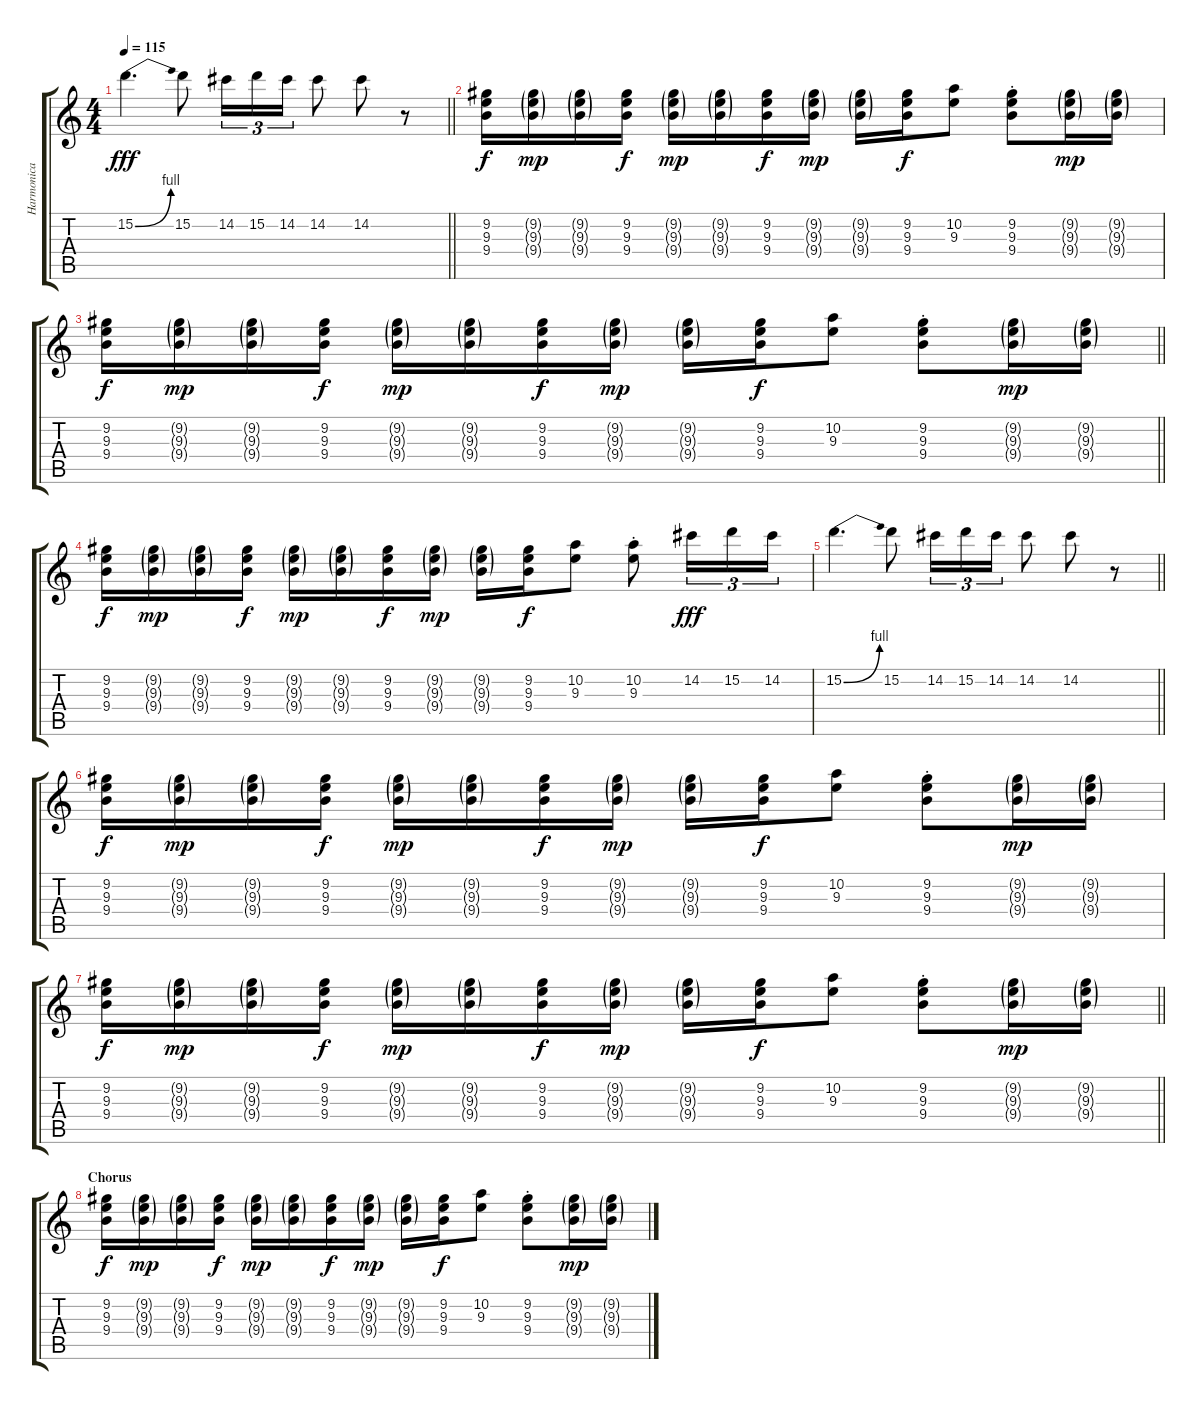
\track ("Harmonica" "Harmonica") {instrument distortionguitar}
\staff {score tabs}
\tuning (E4 B3 G3 D3 A2 E2) {hide}
\ts (4 4)
\tempo 115
\clef g2
\barLineRight lightlight
\ks c
15.2{be (bend 0 0 60 4)}.4{d dy fff} 15.2.8 14.2.16{tu (3 2)} 15.2.16{tu (3 2)} 14.2.16{tu (3 2)} 14.2.8 14.2.8 r.8 |
(9.2 9.3 9.4).16{dy f} (9.2{g} 9.3{g} 9.4{g}).16{dy mp} (9.2{g} 9.3{g} 9.4{g}).16 (9.2 9.3 9.4).16{dy f} (9.2{g} 9.3{g} 9.4{g}).16{dy mp} (9.2{g} 9.3{g} 9.4{g}).16 (9.2 9.3 9.4).16{dy f} (9.2{g} 9.3{g} 9.4{g}).16{dy mp} (9.2{g} 9.3{g} 9.4{g}).16 (9.2 9.3 9.4).16{dy f} (10.2 9.3).8 (9.2{st} 9.3{st} 9.4{st}).8 (9.2{g} 9.3{g} 9.4{g}).16{dy mp} (9.2{g} 9.3{g} 9.4{g}).16 |
\barLineRight lightlight
(9.2 9.3 9.4).16{dy f} (9.2{g} 9.3{g} 9.4{g}).16{dy mp} (9.2{g} 9.3{g} 9.4{g}).16 (9.2 9.3 9.4).16{dy f} (9.2{g} 9.3{g} 9.4{g}).16{dy mp} (9.2{g} 9.3{g} 9.4{g}).16 (9.2 9.3 9.4).16{dy f} (9.2{g} 9.3{g} 9.4{g}).16{dy mp} (9.2{g} 9.3{g} 9.4{g}).16 (9.2 9.3 9.4).16{dy f} (10.2 9.3).8 (9.2{st} 9.3{st} 9.4{st}).8 (9.2{g} 9.3{g} 9.4{g}).16{dy mp} (9.2{g} 9.3{g} 9.4{g}).16 |
(9.2 9.3 9.4).16{dy f} (9.2{g} 9.3{g} 9.4{g}).16{dy mp} (9.2{g} 9.3{g} 9.4{g}).16 (9.2 9.3 9.4).16{dy f} (9.2{g} 9.3{g} 9.4{g}).16{dy mp} (9.2{g} 9.3{g} 9.4{g}).16 (9.2 9.3 9.4).16{dy f} (9.2{g} 9.3{g} 9.4{g}).16{dy mp} (9.2{g} 9.3{g} 9.4{g}).16 (9.2 9.3 9.4).16{dy f} (10.2 9.3).8 (10.2{st} 9.3{st}).8 14.2.16{tu (3 2) dy fff} 15.2.16{tu (3 2)} 14.2.16{tu (3 2)} |
\barLineRight lightlight
15.2{be (bend 0 0 60 4)}.4{d} 15.2.8 14.2.16{tu (3 2)} 15.2.16{tu (3 2)} 14.2.16{tu (3 2)} 14.2.8 14.2.8 r.8 |
(9.2 9.3 9.4).16{dy f} (9.2{g} 9.3{g} 9.4{g}).16{dy mp} (9.2{g} 9.3{g} 9.4{g}).16 (9.2 9.3 9.4).16{dy f} (9.2{g} 9.3{g} 9.4{g}).16{dy mp} (9.2{g} 9.3{g} 9.4{g}).16 (9.2 9.3 9.4).16{dy f} (9.2{g} 9.3{g} 9.4{g}).16{dy mp} (9.2{g} 9.3{g} 9.4{g}).16 (9.2 9.3 9.4).16{dy f} (10.2 9.3).8 (9.2{st} 9.3{st} 9.4{st}).8 (9.2{g} 9.3{g} 9.4{g}).16{dy mp} (9.2{g} 9.3{g} 9.4{g}).16 |
\barLineRight lightlight
(9.2 9.3 9.4).16{dy f} (9.2{g} 9.3{g} 9.4{g}).16{dy mp} (9.2{g} 9.3{g} 9.4{g}).16 (9.2 9.3 9.4).16{dy f} (9.2{g} 9.3{g} 9.4{g}).16{dy mp} (9.2{g} 9.3{g} 9.4{g}).16 (9.2 9.3 9.4).16{dy f} (9.2{g} 9.3{g} 9.4{g}).16{dy mp} (9.2{g} 9.3{g} 9.4{g}).16 (9.2 9.3 9.4).16{dy f} (10.2 9.3).8 (9.2{st} 9.3{st} 9.4{st}).8 (9.2{g} 9.3{g} 9.4{g}).16{dy mp} (9.2{g} 9.3{g} 9.4{g}).16 |
\section ("" "Chorus")
(9.2 9.3 9.4).16{dy f} (9.2{g} 9.3{g} 9.4{g}).16{dy mp} (9.2{g} 9.3{g} 9.4{g}).16 (9.2 9.3 9.4).16{dy f} (9.2{g} 9.3{g} 9.4{g}).16{dy mp} (9.2{g} 9.3{g} 9.4{g}).16 (9.2 9.3 9.4).16{dy f} (9.2{g} 9.3{g} 9.4{g}).16{dy mp} (9.2{g} 9.3{g} 9.4{g}).16 (9.2 9.3 9.4).16{dy f} (10.2 9.3).8 (9.2{st} 9.3{st} 9.4{st}).8 (9.2{g} 9.3{g} 9.4{g}).16{dy mp} (9.2{g} 9.3{g} 9.4{g}).16
